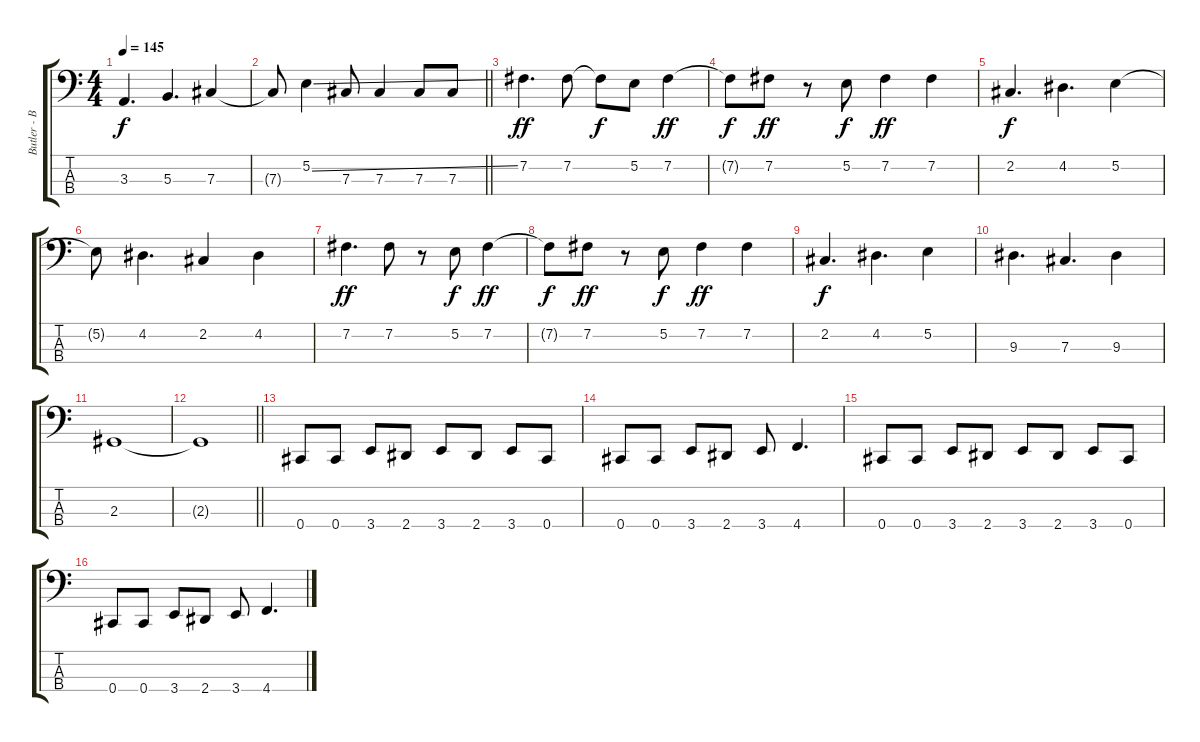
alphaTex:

\track ("Butler - Bass" "Butler - B") {instrument electricbassfinger}
\staff {score tabs}
\tuning (E2 B1 Gb1 Db1) {hide}
\ts (4 4)
\tempo 145
\clef f4
\ks c
3.3.4{d dy f} 5.3.4{d} 7.3.4 |
\barLineRight lightlight
7.3{t}.8 5.2{ss}.4 7.3.8 7.3.4 7.3.8 7.3.8 |
7.2.4{d dy ff} 7.2.8 7.2{t}.8{dy f} 5.2.8 7.2.4{dy ff} |
7.2{t}.8{dy f} 7.2.8{dy ff} r.8 5.2.8{dy f} 7.2.4{dy ff} 7.2.4 |
2.2.4{d dy f} 4.2.4{d} 5.2.4 |
5.2{t}.8 4.2.4{d} 2.2.4 4.2.4 |
7.2.4{d dy ff} 7.2.8 r.8 5.2.8{dy f} 7.2.4{dy ff} |
7.2{t}.8{dy f} 7.2.8{dy ff} r.8 5.2.8{dy f} 7.2.4{dy ff} 7.2.4 |
2.2.4{d dy f} 4.2.4{d} 5.2.4 |
9.3.4{d} 7.3.4{d} 9.3.4 |
2.3.1 |
\barLineRight lightlight
2.3{t}.1 |
0.4.8 0.4.8 3.4.8 2.4.8 3.4.8 2.4.8 3.4.8 0.4.8 |
0.4.8 0.4.8 3.4.8 2.4.8 3.4.8 4.4.4{d} |
0.4.8 0.4.8 3.4.8 2.4.8 3.4.8 2.4.8 3.4.8 0.4.8 |
0.4.8 0.4.8 3.4.8 2.4.8 3.4.8 4.4.4{d}
